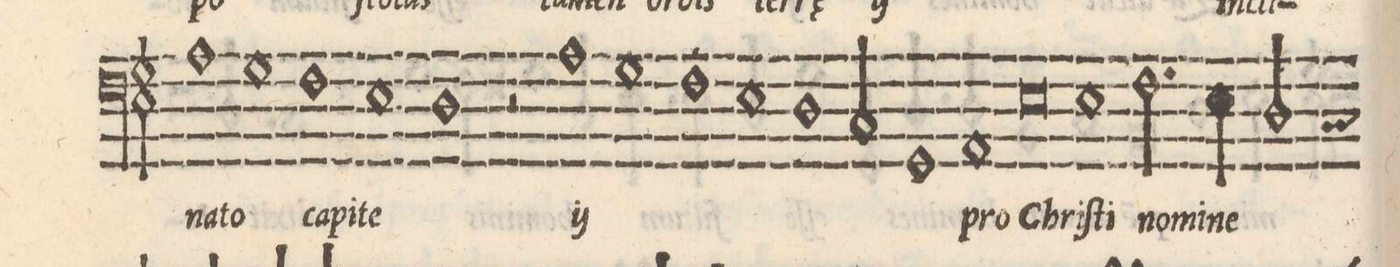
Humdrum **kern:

**kern	**text
*I"BASSVS	*
*clefF4	*
*k[]	*
*met(C|)	*
*M2/1	*
1A	-na-
1G	-to
=21-	=21-
1F	ca-
1E	-pi-
=22-	=22-
1D	-te
2r	.
*	*ij
1A\	in-
=23-	=23-
1G	-cli-
1F\	-na-
=24-	=24-
1E	-to
1D/	ca-
=25-	=25-
2C/	-pi-
1GG	-te
*	*Xij
=26-	=26-
1AA	pro
0E	Chri-
=27-	=27-
1E	-ſti
=28-	=28-
2.F\	no-
4E\	-mi-
2D/	-ne
*custos:C	*
*-	*-
